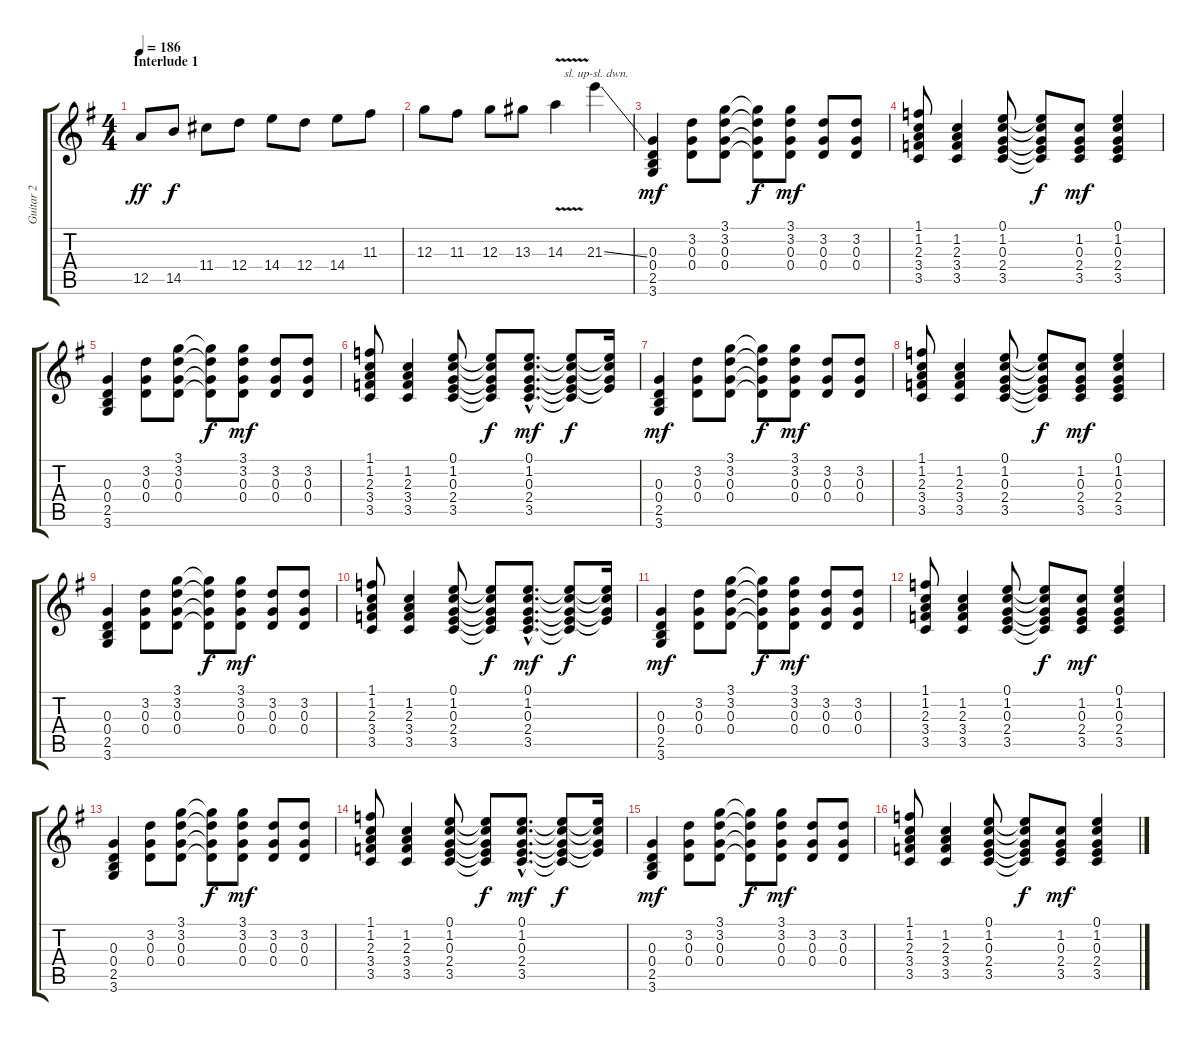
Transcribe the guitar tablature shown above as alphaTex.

\track ("Guitar 2" "Guitar 2") {instrument electricguitarclean}
\staff {score tabs}
\tuning (E4 B3 G3 D3 A2 E2) {hide}
\ts (4 4)
\section ("" "Interlude 1")
\tempo 186
\clef g2
\ks g
12.5.8{dy ff} 14.5.8{dy f} 11.4.8 12.4.8 14.4.8 12.4.8 14.4.8 11.3.8 |
12.3.8 11.3.8 12.3.8 13.3.8 14.3{v}.4{txt "   sl. up-sl. dwn."} 21.3{ss}.4 |
(0.3 0.4 2.5 3.6).4{dy mf} (3.2 0.3 0.4).8 (3.1 3.2 0.3 0.4).8 (3.1{t} 3.2{t} 0.3{t} 0.4{t}).8{dy f} (3.1 3.2 0.3 0.4).8{dy mf} (3.2 0.3 0.4).8 (3.2 0.3 0.4).8 |
(1.1 1.2 2.3 3.4 3.5).8 (1.2 2.3 3.4 3.5).4 (0.1 1.2 0.3 2.4 3.5).8 (0.1{t} 1.2{t} 0.3{t} 2.4{t} 3.5{t}).8{dy f} (1.2 0.3 2.4 3.5).8{dy mf} (0.1 1.2 0.3 2.4 3.5).4 |
(0.3 0.4 2.5 3.6).4 (3.2 0.3 0.4).8 (3.1 3.2 0.3 0.4).8 (3.1{t} 3.2{t} 0.3{t} 0.4{t}).8{dy f} (3.1 3.2 0.3 0.4).8{dy mf} (3.2 0.3 0.4).8 (3.2 0.3 0.4).8 |
(1.1 1.2 2.3 3.4 3.5).8 (1.2 2.3 3.4 3.5).4 (0.1 1.2 0.3 2.4 3.5).8 (0.1{t} 1.2{t} 0.3{t} 2.4{t} 3.5{t}).8{dy f} (0.1{hac} 1.2{hac} 0.3{hac} 2.4{hac} 3.5{hac}).8{d dy mf} (0.1{t} 1.2{t} 0.3{t} 2.4{t} 3.5{t}).8{dy f} (0.1{t} 1.2{t} 0.3{t} 2.4{t}).16 |
(0.3 0.4 2.5 3.6).4{dy mf} (3.2 0.3 0.4).8 (3.1 3.2 0.3 0.4).8 (3.1{t} 3.2{t} 0.3{t} 0.4{t}).8{dy f} (3.1 3.2 0.3 0.4).8{dy mf} (3.2 0.3 0.4).8 (3.2 0.3 0.4).8 |
(1.1 1.2 2.3 3.4 3.5).8 (1.2 2.3 3.4 3.5).4 (0.1 1.2 0.3 2.4 3.5).8 (0.1{t} 1.2{t} 0.3{t} 2.4{t} 3.5{t}).8{dy f} (1.2 0.3 2.4 3.5).8{dy mf} (0.1 1.2 0.3 2.4 3.5).4 |
(0.3 0.4 2.5 3.6).4 (3.2 0.3 0.4).8 (3.1 3.2 0.3 0.4).8 (3.1{t} 3.2{t} 0.3{t} 0.4{t}).8{dy f} (3.1 3.2 0.3 0.4).8{dy mf} (3.2 0.3 0.4).8 (3.2 0.3 0.4).8 |
(1.1 1.2 2.3 3.4 3.5).8 (1.2 2.3 3.4 3.5).4 (0.1 1.2 0.3 2.4 3.5).8 (0.1{t} 1.2{t} 0.3{t} 2.4{t} 3.5{t}).8{dy f} (0.1{hac} 1.2{hac} 0.3{hac} 2.4{hac} 3.5{hac}).8{d dy mf} (0.1{t} 1.2{t} 0.3{t} 2.4{t} 3.5{t}).8{dy f} (0.1{t} 1.2{t} 0.3{t} 2.4{t}).16 |
(0.3 0.4 2.5 3.6).4{dy mf} (3.2 0.3 0.4).8 (3.1 3.2 0.3 0.4).8 (3.1{t} 3.2{t} 0.3{t} 0.4{t}).8{dy f} (3.1 3.2 0.3 0.4).8{dy mf} (3.2 0.3 0.4).8 (3.2 0.3 0.4).8 |
(1.1 1.2 2.3 3.4 3.5).8 (1.2 2.3 3.4 3.5).4 (0.1 1.2 0.3 2.4 3.5).8 (0.1{t} 1.2{t} 0.3{t} 2.4{t} 3.5{t}).8{dy f} (1.2 0.3 2.4 3.5).8{dy mf} (0.1 1.2 0.3 2.4 3.5).4 |
(0.3 0.4 2.5 3.6).4 (3.2 0.3 0.4).8 (3.1 3.2 0.3 0.4).8 (3.1{t} 3.2{t} 0.3{t} 0.4{t}).8{dy f} (3.1 3.2 0.3 0.4).8{dy mf} (3.2 0.3 0.4).8 (3.2 0.3 0.4).8 |
(1.1 1.2 2.3 3.4 3.5).8 (1.2 2.3 3.4 3.5).4 (0.1 1.2 0.3 2.4 3.5).8 (0.1{t} 1.2{t} 0.3{t} 2.4{t} 3.5{t}).8{dy f} (0.1{hac} 1.2{hac} 0.3{hac} 2.4{hac} 3.5{hac}).8{d dy mf} (0.1{t} 1.2{t} 0.3{t} 2.4{t} 3.5{t}).8{dy f} (0.1{t} 1.2{t} 0.3{t} 2.4{t}).16 |
(0.3 0.4 2.5 3.6).4{dy mf} (3.2 0.3 0.4).8 (3.1 3.2 0.3 0.4).8 (3.1{t} 3.2{t} 0.3{t} 0.4{t}).8{dy f} (3.1 3.2 0.3 0.4).8{dy mf} (3.2 0.3 0.4).8 (3.2 0.3 0.4).8 |
(1.1 1.2 2.3 3.4 3.5).8 (1.2 2.3 3.4 3.5).4 (0.1 1.2 0.3 2.4 3.5).8 (0.1{t} 1.2{t} 0.3{t} 2.4{t} 3.5{t}).8{dy f} (1.2 0.3 2.4 3.5).8{dy mf} (0.1 1.2 0.3 2.4 3.5).4
